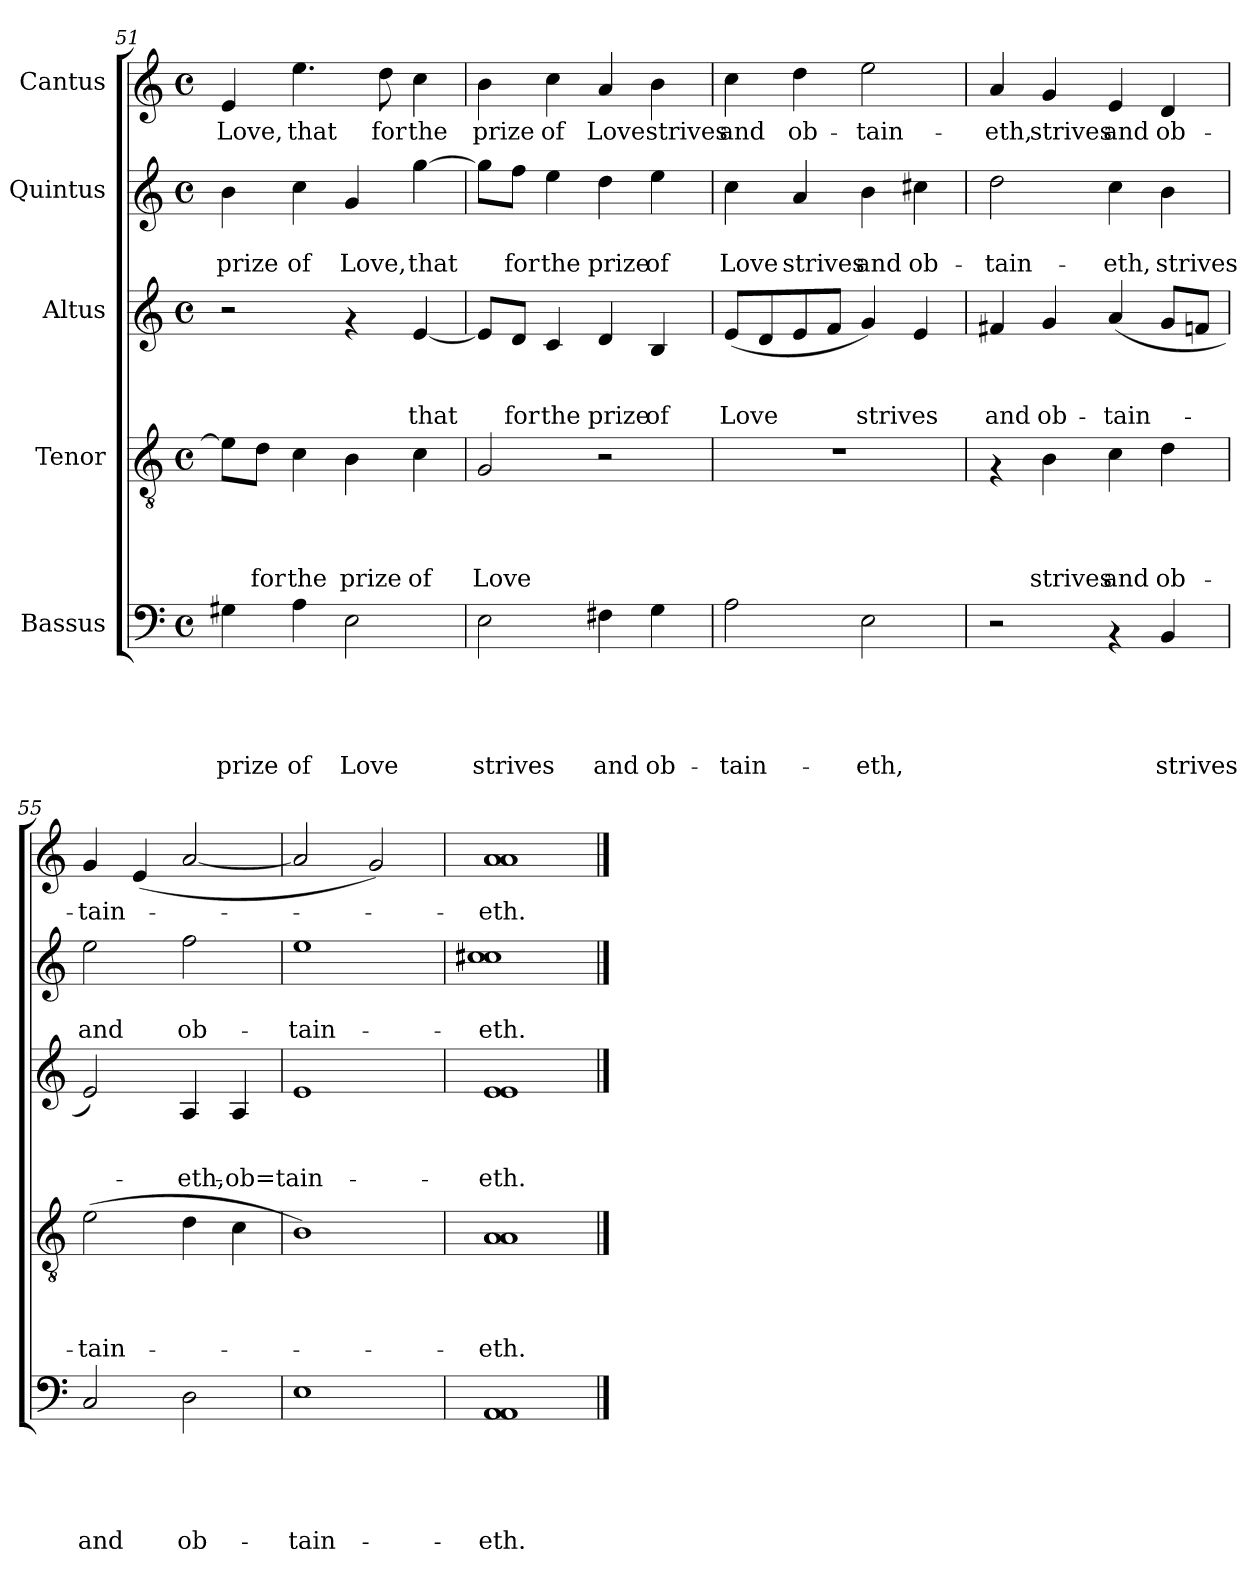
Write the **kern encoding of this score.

**kern	**text	**text	**text	**text	**text	**kern	**text	**text	**text	**text	**kern	**text	**text	**text	**kern	**text	**text	**kern	**text
*part5	*part5	*part5	*part5	*part5	*part5	*part4	*part4	*part4	*part4	*part4	*part3	*part3	*part3	*part3	*part2	*part2	*part2	*part1	*part1
*staff5	*staff5	*staff5	*staff5	*staff5	*staff5	*staff4	*staff4	*staff4	*staff4	*staff4	*staff3	*staff3	*staff3	*staff3	*staff2	*staff2	*staff2	*staff1	*staff1
*I"Bassus	*	*	*	*	*	*I"Tenor	*	*	*	*	*I"Altus	*	*	*	*I"Quintus	*	*	*I"Cantus	*
*clefF4	*	*	*	*	*	*clefGv2	*	*	*	*	*clefG2	*	*	*	*clefG2	*	*	*clefG2	*
*k[]	*	*	*	*	*	*k[]	*	*	*	*	*k[]	*	*	*	*k[]	*	*	*k[]	*
*C:	*	*	*	*	*	*C:	*	*	*	*	*C:	*	*	*	*C:	*	*	*C:	*
*M4/4	*	*	*	*	*	*M4/4	*	*	*	*	*M4/4	*	*	*	*M4/4	*	*	*M4/4	*
*met(c)	*	*	*	*	*	*met(c)	*	*	*	*	*met(c)	*	*	*	*met(c)	*	*	*met(c)	*
=51	=51	=51	=51	=51	=51	=51	=51	=51	=51	=51	=51	=51	=51	=51	=51	=51	=51	=51	=51
!	!	!	!	!	!LO:LY:b	!	!	!	!	!	!	!	!	!	!	!	!LO:LY:b	!	!LO:LY:b
4G#X\	.	.	.	.	prize	8e\L]	.	.	.	.	2r	.	.	.	4b\	.	prize	4e/	Love,
!	!	!	!	!	!	!	!	!	!	!LO:LY:b	!	!	!	!	!	!	!	!	!
.	.	.	.	.	.	8d\J	.	.	.	for	.	.	.	.	.	.	.	.	.
!	!	!	!	!	!LO:LY:b	!	!	!	!	!LO:LY:b	!	!	!	!	!	!	!LO:LY:b	!	!LO:LY:b
4A\	.	.	.	.	of	4c\	.	.	.	the	.	.	.	.	4cc\	.	of	4.ee\	that
!	!	!	!	!	!LO:LY:b	!	!	!	!	!LO:LY:b	!	!	!	!	!	!	!LO:LY:b	!	!
2E\	.	.	.	.	Love	4B\	.	.	.	prize	4rf	.	.	.	4g/	.	Love,	.	.
!	!	!	!	!	!	!	!	!	!	!	!	!	!	!	!	!	!	!	!LO:LY:b
.	.	.	.	.	.	.	.	.	.	.	.	.	.	.	.	.	.	8dd\	for
!	!	!	!	!	!	!	!	!	!	!LO:LY:b	!	!	!	!LO:LY:b	!	!	!LO:LY:b	!	!LO:LY:b
.	.	.	.	.	.	4c\	.	.	.	of	[<4e/	.	.	that	[<4gg\	.	that	4cc\	the
!!LO:LB:g=z
=52	=52	=52	=52	=52	=52	=52	=52	=52	=52	=52	=52	=52	=52	=52	=52	=52	=52	=52	=52
!	!	!	!	!	!LO:LY:b	!	!	!	!	!LO:LY:b	!	!	!	!	!	!	!	!	!LO:LY:b
2E\	.	.	.	.	strives	2G/	.	.	.	Love	8e/L]	.	.	.	8gg\L]	.	.	4b\	prize
!	!	!	!	!	!	!	!	!	!	!	!	!	!	!LO:LY:b	!	!	!LO:LY:b	!	!
.	.	.	.	.	.	.	.	.	.	.	8d/J	.	.	for	8ff\J	.	for	.	.
!	!	!	!	!	!	!	!	!	!	!	!	!	!	!LO:LY:b	!	!	!LO:LY:b	!	!LO:LY:b
.	.	.	.	.	.	.	.	.	.	.	4c/	.	.	the	4ee\	.	the	4cc\	of
!	!	!	!	!	!LO:LY:b	!	!	!	!	!	!	!	!	!LO:LY:b	!	!	!LO:LY:b	!	!LO:LY:b
4F#X\	.	.	.	.	and	2r	.	.	.	.	4d/	.	.	prize	4dd\	.	prize	4a/	Love
!	!	!	!	!	!LO:LY:b	!	!	!	!	!	!	!	!	!LO:LY:b	!	!	!LO:LY:b	!	!LO:LY:b
4G\	.	.	.	.	ob-	.	.	.	.	.	4B/	.	.	of	4ee\	.	of	4b\	strives
=53	=53	=53	=53	=53	=53	=53	=53	=53	=53	=53	=53	=53	=53	=53	=53	=53	=53	=53	=53
!	!	!	!	!	!LO:LY:b	!	!	!	!	!	!	!	!	!LO:LY:b	!	!	!LO:LY:b	!	!LO:LY:b
2A\	.	.	.	.	-tain-	1r	.	.	.	.	(<8e/L	.	.	Love	4cc\	.	Love	4cc\	and
.	.	.	.	.	.	.	.	.	.	.	8d/	.	.	.	.	.	.	.	.
!	!	!	!	!	!	!	!	!	!	!	!	!	!	!	!	!	!LO:LY:b	!	!LO:LY:b
.	.	.	.	.	.	.	.	.	.	.	8e/	.	.	.	4a/	.	strives	4dd\	ob-
.	.	.	.	.	.	.	.	.	.	.	8f/J	.	.	.	.	.	.	.	.
!	!	!	!	!	!LO:LY:b	!	!	!	!	!	!	!	!	!LO:LY:b	!	!	!LO:LY:b	!	!LO:LY:b
2E\	.	.	.	.	-eth,	.	.	.	.	.	4g/)	.	.	strives	4b\	.	and	2ee\	-tain-
!	!	!	!	!	!	!	!	!	!	!	!	!	!	!	!	!	!LO:LY:b	!	!
.	.	.	.	.	.	.	.	.	.	.	4e/	.	.	.	4cc#X\	.	ob-	.	.
=54	=54	=54	=54	=54	=54	=54	=54	=54	=54	=54	=54	=54	=54	=54	=54	=54	=54	=54	=54
!	!	!	!	!	!	!	!	!	!	!	!	!	!	!LO:LY:b	!	!	!LO:LY:b	!	!LO:LY:b
2r	.	.	.	.	.	4rF	.	.	.	.	4f#X/	.	.	and	2dd\	.	-tain-	4a/	-eth,
!	!	!	!	!	!	!	!	!	!	!LO:LY:b	!	!	!	!LO:LY:b	!	!	!	!	!LO:LY:b
.	.	.	.	.	.	4B\	.	.	.	strives	4g/	.	.	ob-	.	.	.	4g/	strives
!	!	!	!	!	!	!	!	!	!	!LO:LY:b	!	!	!	!LO:LY:b	!	!	!LO:LY:b	!	!LO:LY:b
4rAA	.	.	.	.	.	4c\	.	.	.	and	(<4a/	.	.	-tain-	4cc\	.	-eth,	4e/	and
!	!	!	!	!	!LO:LY:b	!	!	!	!	!LO:LY:b	!	!	!	!	!	!	!LO:LY:b	!	!LO:LY:b
4BB/	.	.	.	.	strives	4d\	.	.	.	ob-	8g/L	.	.	.	4b\	.	strives	4d/	ob-
.	.	.	.	.	.	.	.	.	.	.	8fn/J	.	.	.	.	.	.	.	.
=55	=55	=55	=55	=55	=55	=55	=55	=55	=55	=55	=55	=55	=55	=55	=55	=55	=55	=55	=55
!	!	!	!	!	!LO:LY:b	!	!	!	!	!LO:LY:b	!	!	!	!	!	!	!LO:LY:b	!	!LO:LY:b
2C/	.	.	.	.	and	(>2e\	.	.	.	-tain-	2e/)	.	.	.	2ee\	.	and	4g/	-tain-
.	.	.	.	.	.	.	.	.	.	.	.	.	.	.	.	.	.	(>4e/	.
!	!	!	!	!	!LO:LY:b	!	!	!	!	!	!	!	!	!LO:LY:b	!	!	!LO:LY:b	!	!
2D\	.	.	.	.	ob-	4d\	.	.	.	.	4A/	.	.	-eth,-	2ff\	.	ob-	[<2a/	.
!	!	!	!	!	!	!	!	!	!	!	!	!	!	!LO:LY:b	!	!	!	!	!
.	.	.	.	.	.	4c\	.	.	.	.	4A/	.	.	-ob=tain-	.	.	.	.	.
=56	=56	=56	=56	=56	=56	=56	=56	=56	=56	=56	=56	=56	=56	=56	=56	=56	=56	=56	=56
!	!	!	!	!	!LO:LY:b	!	!	!	!	!	!	!	!	!	!	!	!LO:LY:b	!	!
1E	.	.	.	.	-tain-	1B)	.	.	.	.	1e	.	.	.	1ee	.	-tain-	2a/]	.
.	.	.	.	.	.	.	.	.	.	.	.	.	.	.	.	.	.	2g/)	.
=57	=57	=57	=57	=57	=57	=57	=57	=57	=57	=57	=57	=57	=57	=57	=57	=57	=57	=57	=57
!	!	!	!	!	!LO:LY:b	!	!	!	!	!LO:LY:b	!	!	!	!LO:LY:b	!	!	!LO:LY:b	!	!LO:LY:b
1AA 1AA	.	.	.	.	-eth.	1A 1A	.	.	.	-eth.	1e 1e	.	.	-eth.	1cc#X 1cc#	.	-eth.	1a 1a	-eth.
==	==	==	==	==	==	==	==	==	==	==	==	==	==	==	==	==	==	==	==
*-	*-	*-	*-	*-	*-	*-	*-	*-	*-	*-	*-	*-	*-	*-	*-	*-	*-	*-	*-
